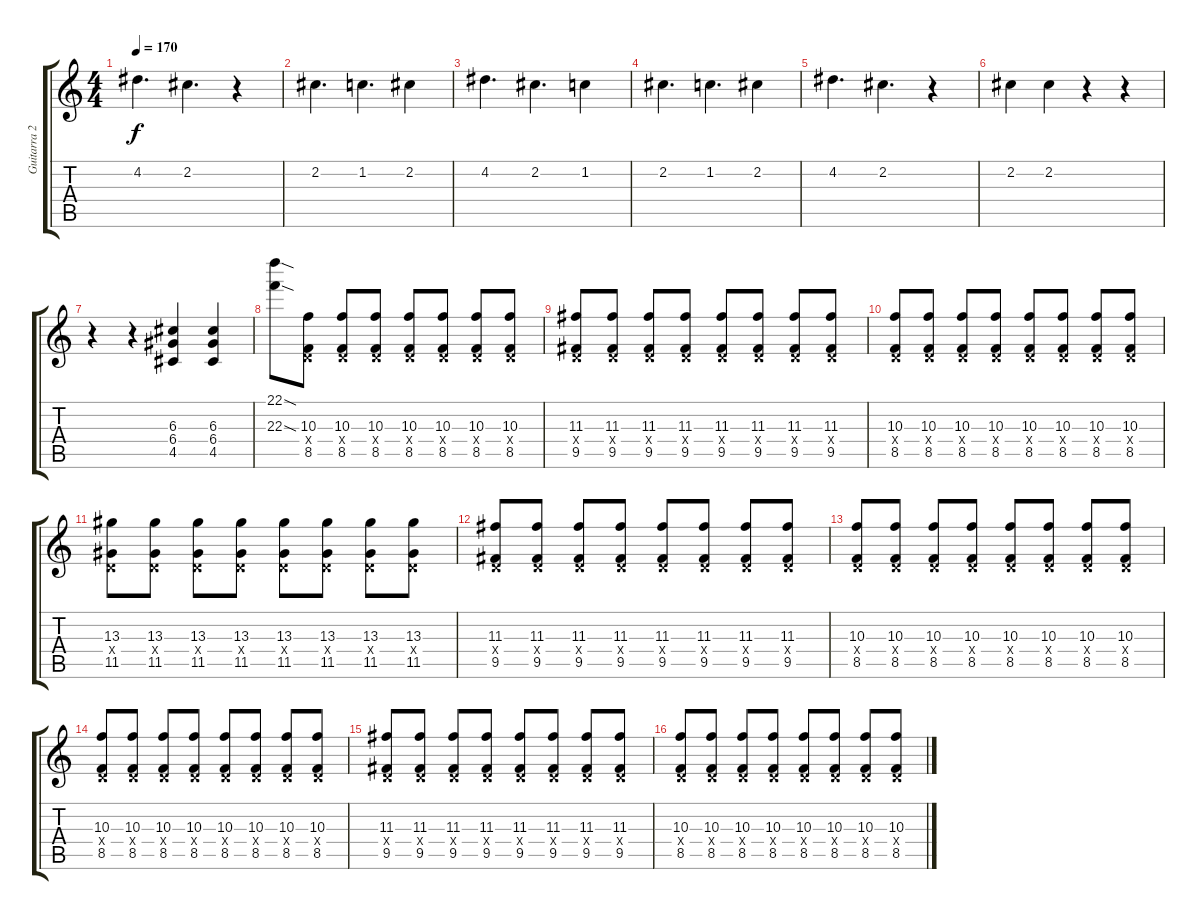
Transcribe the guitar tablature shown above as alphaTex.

\track ("Guitarra 2" "Guitarra 2") {instrument distortionguitar}
\staff {score tabs}
\tuning (E4 B3 G3 D3 A2 E2) {hide}
\ts (4 4)
\tempo 170
\clef g2
\ks c
4.2.4{d dy f} 2.2.4{d} r.4 |
2.2.4{d} 1.2.4{d} 2.2.4 |
4.2.4{d} 2.2.4{d} 1.2.4 |
2.2.4{d} 1.2.4{d} 2.2.4 |
4.2.4{d} 2.2.4{d} r.4 |
2.2.4 2.2.4 r.4 r.4 |
r.4 r.4 (6.3 6.4 4.5).4 (6.3 6.4 4.5).4 |
(22.1{sod} 22.3{sod}).8 (10.3 0.4{x} 8.5).8 (10.3 0.4{x} 8.5).8 (10.3 0.4{x} 8.5).8 (10.3 0.4{x} 8.5).8 (10.3 0.4{x} 8.5).8 (10.3 0.4{x} 8.5).8 (10.3 0.4{x} 8.5).8 |
(11.3 0.4{x} 9.5).8 (11.3 0.4{x} 9.5).8 (11.3 0.4{x} 9.5).8 (11.3 0.4{x} 9.5).8 (11.3 0.4{x} 9.5).8 (11.3 0.4{x} 9.5).8 (11.3 0.4{x} 9.5).8 (11.3 0.4{x} 9.5).8 |
(10.3 0.4{x} 8.5).8 (10.3 0.4{x} 8.5).8 (10.3 0.4{x} 8.5).8 (10.3 0.4{x} 8.5).8 (10.3 0.4{x} 8.5).8 (10.3 0.4{x} 8.5).8 (10.3 0.4{x} 8.5).8 (10.3 0.4{x} 8.5).8 |
(13.3 0.4{x} 11.5).8 (13.3 0.4{x} 11.5).8 (13.3 0.4{x} 11.5).8 (13.3 0.4{x} 11.5).8 (13.3 0.4{x} 11.5).8 (13.3 0.4{x} 11.5).8 (13.3 0.4{x} 11.5).8 (13.3 0.4{x} 11.5).8 |
(11.3 0.4{x} 9.5).8 (11.3 0.4{x} 9.5).8 (11.3 0.4{x} 9.5).8 (11.3 0.4{x} 9.5).8 (11.3 0.4{x} 9.5).8 (11.3 0.4{x} 9.5).8 (11.3 0.4{x} 9.5).8 (11.3 0.4{x} 9.5).8 |
(10.3 0.4{x} 8.5).8 (10.3 0.4{x} 8.5).8 (10.3 0.4{x} 8.5).8 (10.3 0.4{x} 8.5).8 (10.3 0.4{x} 8.5).8 (10.3 0.4{x} 8.5).8 (10.3 0.4{x} 8.5).8 (10.3 0.4{x} 8.5).8 |
(10.3 0.4{x} 8.5).8 (10.3 0.4{x} 8.5).8 (10.3 0.4{x} 8.5).8 (10.3 0.4{x} 8.5).8 (10.3 0.4{x} 8.5).8 (10.3 0.4{x} 8.5).8 (10.3 0.4{x} 8.5).8 (10.3 0.4{x} 8.5).8 |
(11.3 0.4{x} 9.5).8 (11.3 0.4{x} 9.5).8 (11.3 0.4{x} 9.5).8 (11.3 0.4{x} 9.5).8 (11.3 0.4{x} 9.5).8 (11.3 0.4{x} 9.5).8 (11.3 0.4{x} 9.5).8 (11.3 0.4{x} 9.5).8 |
(10.3 0.4{x} 8.5).8 (10.3 0.4{x} 8.5).8 (10.3 0.4{x} 8.5).8 (10.3 0.4{x} 8.5).8 (10.3 0.4{x} 8.5).8 (10.3 0.4{x} 8.5).8 (10.3 0.4{x} 8.5).8 (10.3 0.4{x} 8.5).8
